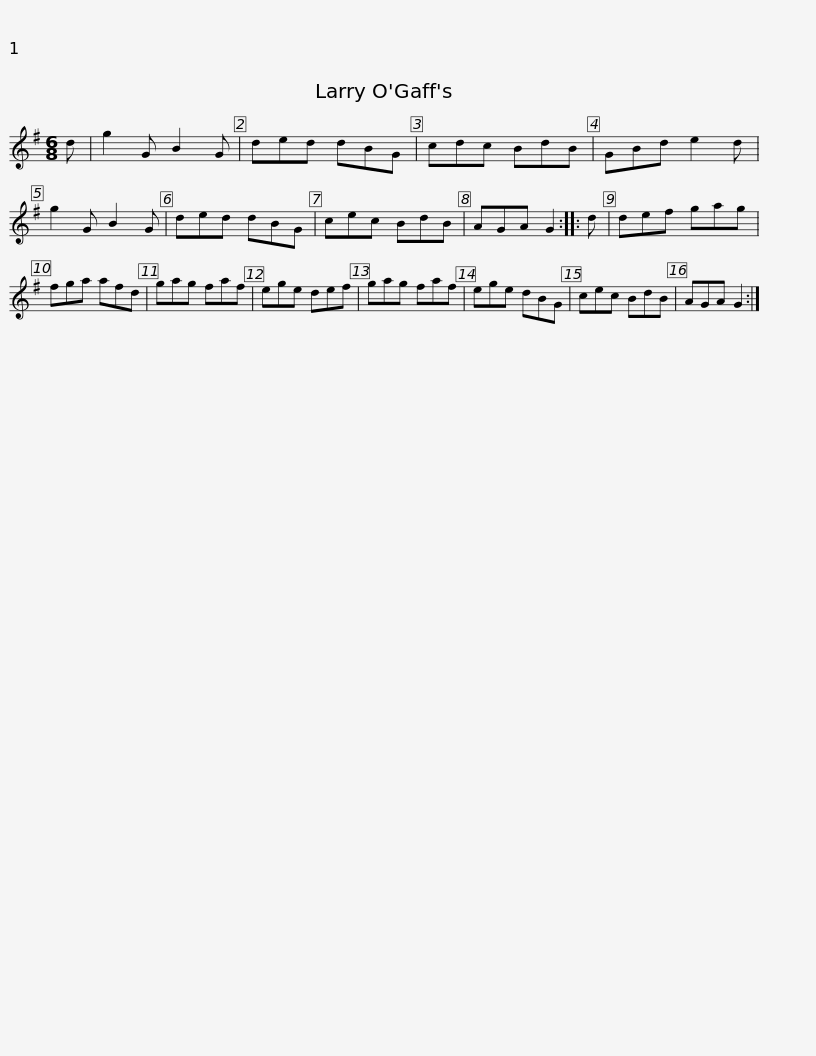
X:1
L:1/8
M:6/8
I:linebreak $
K:G
V:1 treble
V:1
 d | g2 G B2 G | ded dBG | cdc BdB | GBd e2 d | %5
 g2 G B2 G | ded dBG | cec BdB |$ AGA G2 :: d | %10
 def gag | fga afd | gag faf | ege def | gag faf | %15
 ege dBG |$ cec BdB | AGA G2 :| %18
